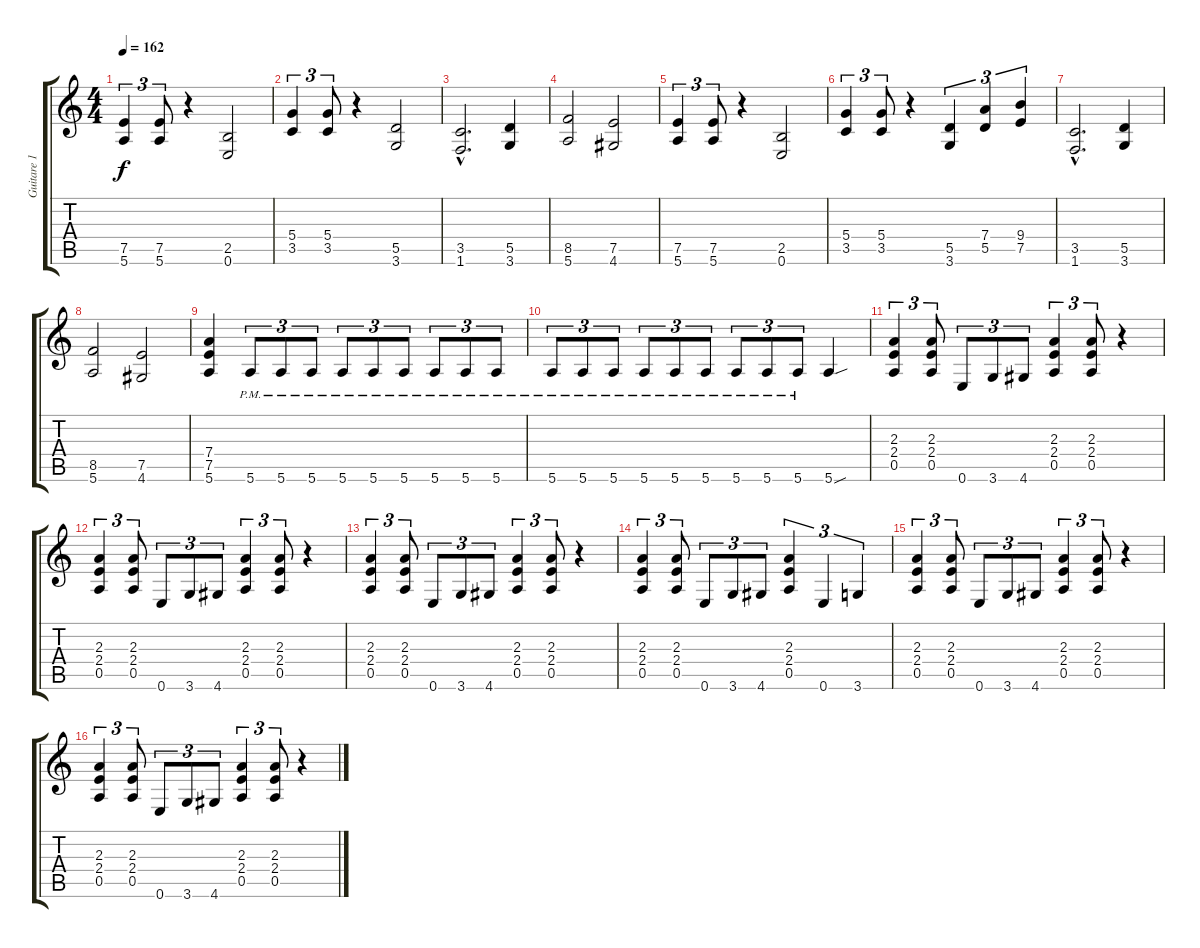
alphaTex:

\track ("Guitare 1" "Guitare 1") {instrument distortionguitar}
\staff {score tabs}
\tuning (E4 B3 G3 D3 A2 E2) {hide}
\ts (4 4)
\tempo 162
\clef g2
\ks c
(7.5 5.6).4{tu (3 2) dy f} (7.5 5.6).8{tu (3 2)} r.4 (2.5 0.6).2 |
(5.4 3.5).4{tu (3 2)} (5.4 3.5).8{tu (3 2)} r.4 (5.5 3.6).2 |
(3.5{hac} 1.6{hac}).2{d} (5.5 3.6).4 |
(8.5 5.6).2 (7.5 4.6).2 |
(7.5 5.6).4{tu (3 2)} (7.5 5.6).8{tu (3 2)} r.4 (2.5 0.6).2 |
(5.4 3.5).4{tu (3 2)} (5.4 3.5).8{tu (3 2)} r.4 (5.5 3.6).4{tu (3 2)} (7.4 5.5).4{tu (3 2)} (9.4 7.5).4{tu (3 2)} |
(3.5{hac} 1.6{hac}).2{d} (5.5 3.6).4 |
(8.5 5.6).2 (7.5 4.6).2 |
(7.4 7.5 5.6).4 5.6{pm}.8{tu (3 2)} 5.6{pm}.8{tu (3 2)} 5.6{pm}.8{tu (3 2)} 5.6{pm}.8{tu (3 2)} 5.6{pm}.8{tu (3 2)} 5.6{pm}.8{tu (3 2)} 5.6{pm}.8{tu (3 2)} 5.6{pm}.8{tu (3 2)} 5.6{pm}.8{tu (3 2)} |
5.6{pm}.8{tu (3 2)} 5.6{pm}.8{tu (3 2)} 5.6{pm}.8{tu (3 2)} 5.6{pm}.8{tu (3 2)} 5.6{pm}.8{tu (3 2)} 5.6{pm}.8{tu (3 2)} 5.6{pm}.8{tu (3 2)} 5.6{pm}.8{tu (3 2)} 5.6{pm}.8{tu (3 2)} 5.6{sou}.4 |
(2.3 2.4 0.5).4{tu (3 2)} (2.3 2.4 0.5).8{tu (3 2)} 0.6.8{tu (3 2)} 3.6.8{tu (3 2)} 4.6.8{tu (3 2)} (2.3 2.4 0.5).4{tu (3 2)} (2.3 2.4 0.5).8{tu (3 2)} r.4 |
(2.3 2.4 0.5).4{tu (3 2)} (2.3 2.4 0.5).8{tu (3 2)} 0.6.8{tu (3 2)} 3.6.8{tu (3 2)} 4.6.8{tu (3 2)} (2.3 2.4 0.5).4{tu (3 2)} (2.3 2.4 0.5).8{tu (3 2)} r.4 |
(2.3 2.4 0.5).4{tu (3 2)} (2.3 2.4 0.5).8{tu (3 2)} 0.6.8{tu (3 2)} 3.6.8{tu (3 2)} 4.6.8{tu (3 2)} (2.3 2.4 0.5).4{tu (3 2)} (2.3 2.4 0.5).8{tu (3 2)} r.4 |
(2.3 2.4 0.5).4{tu (3 2)} (2.3 2.4 0.5).8{tu (3 2)} 0.6.8{tu (3 2)} 3.6.8{tu (3 2)} 4.6.8{tu (3 2)} (2.3 2.4 0.5).4{tu (3 2)} 0.6.4{tu (3 2)} 3.6.4{tu (3 2)} |
(2.3 2.4 0.5).4{tu (3 2)} (2.3 2.4 0.5).8{tu (3 2)} 0.6.8{tu (3 2)} 3.6.8{tu (3 2)} 4.6.8{tu (3 2)} (2.3 2.4 0.5).4{tu (3 2)} (2.3 2.4 0.5).8{tu (3 2)} r.4 |
(2.3 2.4 0.5).4{tu (3 2)} (2.3 2.4 0.5).8{tu (3 2)} 0.6.8{tu (3 2)} 3.6.8{tu (3 2)} 4.6.8{tu (3 2)} (2.3 2.4 0.5).4{tu (3 2)} (2.3 2.4 0.5).8{tu (3 2)} r.4
